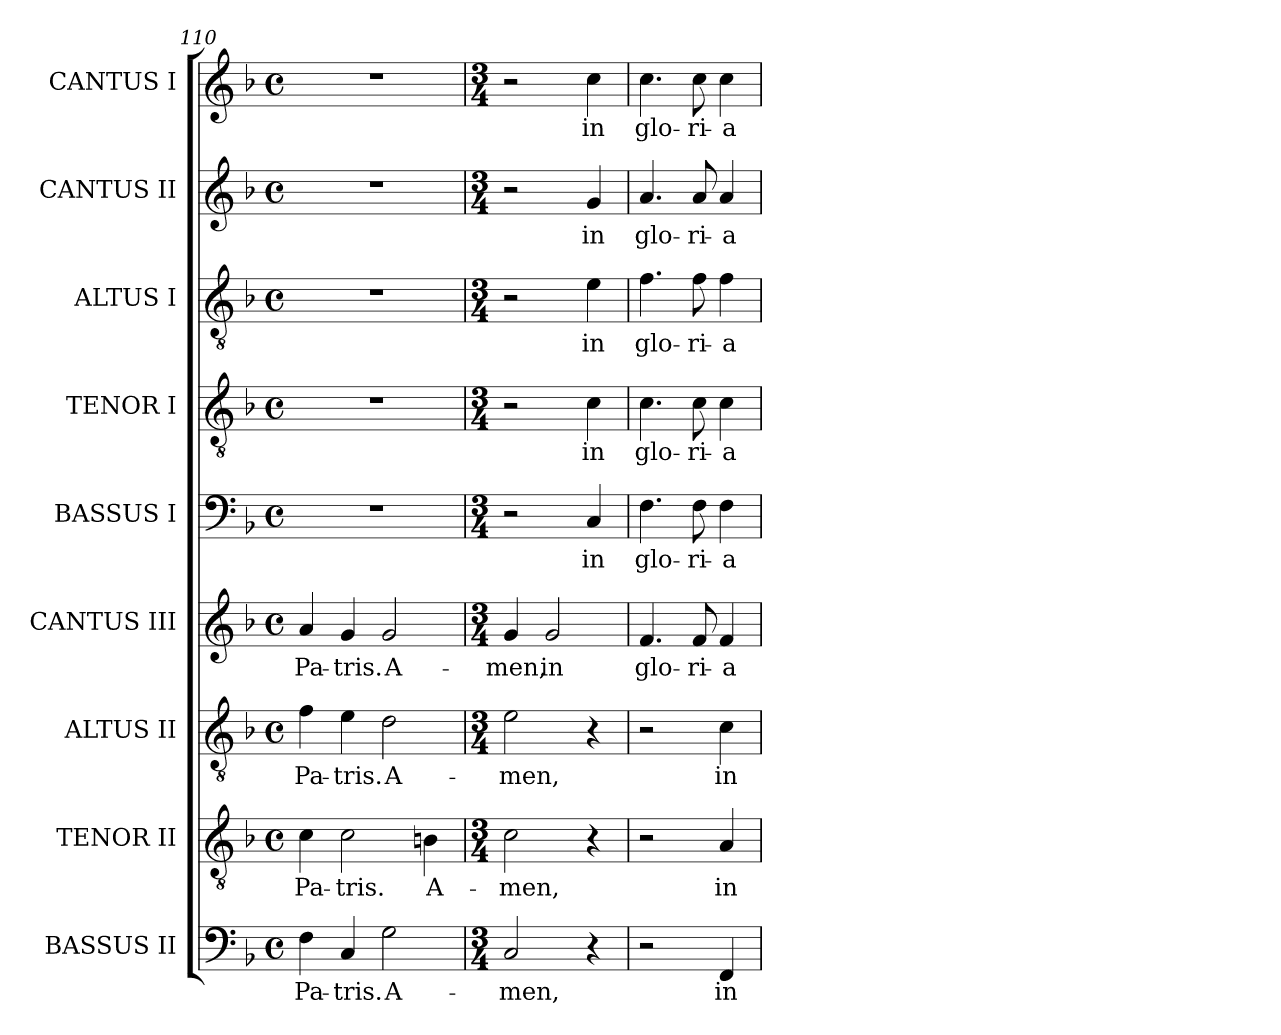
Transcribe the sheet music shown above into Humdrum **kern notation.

**kern	**text	**kern	**text	**kern	**text	**kern	**text	**kern	**text	**kern	**text	**kern	**text	**kern	**text	**kern	**text
*part9	*part9	*part8	*part8	*part7	*part7	*part6	*part6	*part5	*part5	*part4	*part4	*part3	*part3	*part2	*part2	*part1	*part1
*staff9	*staff9	*staff8	*staff8	*staff7	*staff7	*staff6	*staff6	*staff5	*staff5	*staff4	*staff4	*staff3	*staff3	*staff2	*staff2	*staff1	*staff1
*I"BASSUS II	*	*I"TENOR II	*	*I"ALTUS II	*	*I"CANTUS III	*	*I"BASSUS I	*	*I"TENOR I	*	*I"ALTUS I	*	*I"CANTUS II	*	*I"CANTUS I	*
*I'B. II	*	*I'T. II	*	*I'A. II	*	*I'C. III	*	*I'B. I	*	*I'T. I	*	*I'A. I	*	*I'C. II	*	*I'C. I	*
*clefF4	*	*clefGv2	*	*clefGv2	*	*clefG2	*	*clefF4	*	*clefGv2	*	*clefGv2	*	*clefG2	*	*clefG2	*
*	*	*ITrd7c12	*	*ITrd7c12	*	*	*	*	*	*ITrd7c12	*	*ITrd7c12	*	*	*	*	*
*k[b-]	*	*k[b-]	*	*k[b-]	*	*k[b-]	*	*k[b-]	*	*k[b-]	*	*k[b-]	*	*k[b-]	*	*k[b-]	*
*F:	*	*F:	*	*F:	*	*F:	*	*F:	*	*F:	*	*F:	*	*F:	*	*F:	*
*M4/4	*	*M4/4	*	*M4/4	*	*M4/4	*	*M4/4	*	*M4/4	*	*M4/4	*	*M4/4	*	*M4/4	*
*met(c)	*	*met(c)	*	*met(c)	*	*met(c)	*	*met(c)	*	*met(c)	*	*met(c)	*	*met(c)	*	*met(c)	*
=110	=110	=110	=110	=110	=110	=110	=110	=110	=110	=110	=110	=110	=110	=110	=110	=110	=110
!	!LO:LY:b:color=#000000	!	!	!	!	!	!	!	!	!	!	!	!	!	!	!	!
!	!	!	!LO:LY:b:color=#000000	!	!	!	!	!	!	!	!	!	!	!	!	!	!
!	!	!	!	!	!LO:LY:b:color=#000000	!	!	!	!	!	!	!	!	!	!	!	!
!	!	!	!	!	!	!	!LO:LY:b:color=#000000	!	!	!	!	!	!	!	!	!	!
4Fi\	Pa-	4Ci\	Pa-	4Fi\	Pa-	4ai/	Pa-	1r	.	1r	.	1r	.	1r	.	1r	.
!	!LO:LY:b:color=#000000	!	!	!	!	!	!	!	!	!	!	!	!	!	!	!	!
!	!	!	!LO:LY:b:color=#000000	!	!	!	!	!	!	!	!	!	!	!	!	!	!
!	!	!	!	!	!LO:LY:b:color=#000000	!	!	!	!	!	!	!	!	!	!	!	!
!	!	!	!	!	!	!	!LO:LY:b:color=#000000	!	!	!	!	!	!	!	!	!	!
4Ci/	-tris.	2Ci\	-tris.	4Ei\	-tris.	4gi/	-tris.	.	.	.	.	.	.	.	.	.	.
!	!LO:LY:b:color=#000000	!	!	!	!	!	!	!	!	!	!	!	!	!	!	!	!
!	!	!	!	!	!LO:LY:b:color=#000000	!	!	!	!	!	!	!	!	!	!	!	!
!	!	!	!	!	!	!	!LO:LY:b:color=#000000	!	!	!	!	!	!	!	!	!	!
2Gi\	A-	.	.	2Di\	A-	2gi/	A-	.	.	.	.	.	.	.	.	.	.
!	!	!	!LO:LY:b:color=#000000	!	!	!	!	!	!	!	!	!	!	!	!	!	!
.	.	4BBni\	A-	.	.	.	.	.	.	.	.	.	.	.	.	.	.
!!LO:PB:g=z
=111	=111	=111	=111	=111	=111	=111	=111	=111	=111	=111	=111	=111	=111	=111	=111	=111	=111
*M3/4	*	*M3/4	*	*M3/4	*	*M3/4	*	*M3/4	*	*M3/4	*	*M3/4	*	*M3/4	*	*M3/4	*
!	!LO:LY:b:color=#000000	!	!	!	!	!	!	!	!	!	!	!	!	!	!	!	!
!	!	!	!LO:LY:b:color=#000000	!	!	!	!	!	!	!	!	!	!	!	!	!	!
!	!	!	!	!	!LO:LY:b:color=#000000	!	!	!	!	!	!	!	!	!	!	!	!
!	!	!	!	!	!	!	!LO:LY:b:color=#000000	!	!	!	!	!	!	!	!	!	!
2Ci/	-men,	2Ci\	-men,	2Ei\	-men,	4gi/	-men,	2r	.	2r	.	2r	.	2r	.	2r	.
!	!	!	!	!	!	!	!LO:LY:b:color=#000000	!	!	!	!	!	!	!	!	!	!
.	.	.	.	.	.	2gi/	in	.	.	.	.	.	.	.	.	.	.
!	!	!	!	!	!	!	!	!	!LO:LY:b:color=#000000	!	!	!	!	!	!	!	!
!	!	!	!	!	!	!	!	!	!	!	!LO:LY:b:color=#000000	!	!	!	!	!	!
!	!	!	!	!	!	!	!	!	!	!	!	!	!LO:LY:b:color=#000000	!	!	!	!
!	!	!	!	!	!	!	!	!	!	!	!	!	!	!	!LO:LY:b:color=#000000	!	!
!	!	!	!	!	!	!	!	!	!	!	!	!	!	!	!	!	!LO:LY:b:color=#000000
4r	.	4r	.	4r	.	.	.	4Ci/	in	4Ci\	in	4Ei\	in	4gi/	in	4cci\	in
=112	=112	=112	=112	=112	=112	=112	=112	=112	=112	=112	=112	=112	=112	=112	=112	=112	=112
!	!	!	!	!	!	!	!LO:LY:b:color=#000000	!	!	!	!	!	!	!	!	!	!
!	!	!	!	!	!	!	!	!	!LO:LY:b:color=#000000	!	!	!	!	!	!	!	!
!	!	!	!	!	!	!	!	!	!	!	!LO:LY:b:color=#000000	!	!	!	!	!	!
!	!	!	!	!	!	!	!	!	!	!	!	!	!LO:LY:b:color=#000000	!	!	!	!
!	!	!	!	!	!	!	!	!	!	!	!	!	!	!	!LO:LY:b:color=#000000	!	!
!	!	!	!	!	!	!	!	!	!	!	!	!	!	!	!	!	!LO:LY:b:color=#000000
2r	.	2r	.	2r	.	4.fi/	glo-	4.Fi\	glo-	4.Ci\	glo-	4.Fi\	glo-	4.ai/	glo-	4.cci\	glo-
!	!	!	!	!	!	!	!LO:LY:b:color=#000000	!	!	!	!	!	!	!	!	!	!
!	!	!	!	!	!	!	!	!	!LO:LY:b:color=#000000	!	!	!	!	!	!	!	!
!	!	!	!	!	!	!	!	!	!	!	!LO:LY:b:color=#000000	!	!	!	!	!	!
!	!	!	!	!	!	!	!	!	!	!	!	!	!LO:LY:b:color=#000000	!	!	!	!
!	!	!	!	!	!	!	!	!	!	!	!	!	!	!	!LO:LY:b:color=#000000	!	!
!	!	!	!	!	!	!	!	!	!	!	!	!	!	!	!	!	!LO:LY:b:color=#000000
.	.	.	.	.	.	8fi/	-ri-	8Fi\	-ri-	8Ci\	-ri-	8Fi\	-ri-	8ai/	-ri-	8cci\	-ri-
!	!LO:LY:b:color=#000000	!	!	!	!	!	!	!	!	!	!	!	!	!	!	!	!
!	!	!	!LO:LY:b:color=#000000	!	!	!	!	!	!	!	!	!	!	!	!	!	!
!	!	!	!	!	!LO:LY:b:color=#000000	!	!	!	!	!	!	!	!	!	!	!	!
!	!	!	!	!	!	!	!LO:LY:b:color=#000000	!	!	!	!	!	!	!	!	!	!
!	!	!	!	!	!	!	!	!	!LO:LY:b:color=#000000	!	!	!	!	!	!	!	!
!	!	!	!	!	!	!	!	!	!	!	!LO:LY:b:color=#000000	!	!	!	!	!	!
!	!	!	!	!	!	!	!	!	!	!	!	!	!LO:LY:b:color=#000000	!	!	!	!
!	!	!	!	!	!	!	!	!	!	!	!	!	!	!	!LO:LY:b:color=#000000	!	!
!	!	!	!	!	!	!	!	!	!	!	!	!	!	!	!	!	!LO:LY:b:color=#000000
4FFi/	in	4AAi/	in	4Ci\	in	4fi/	-a	4Fi\	-a	4Ci\	-a	4Fi\	-a	4ai/	-a	4cci\	-a
=	=	=	=	=	=	=	=	=	=	=	=	=	=	=	=	=	=
*-	*-	*-	*-	*-	*-	*-	*-	*-	*-	*-	*-	*-	*-	*-	*-	*-	*-
